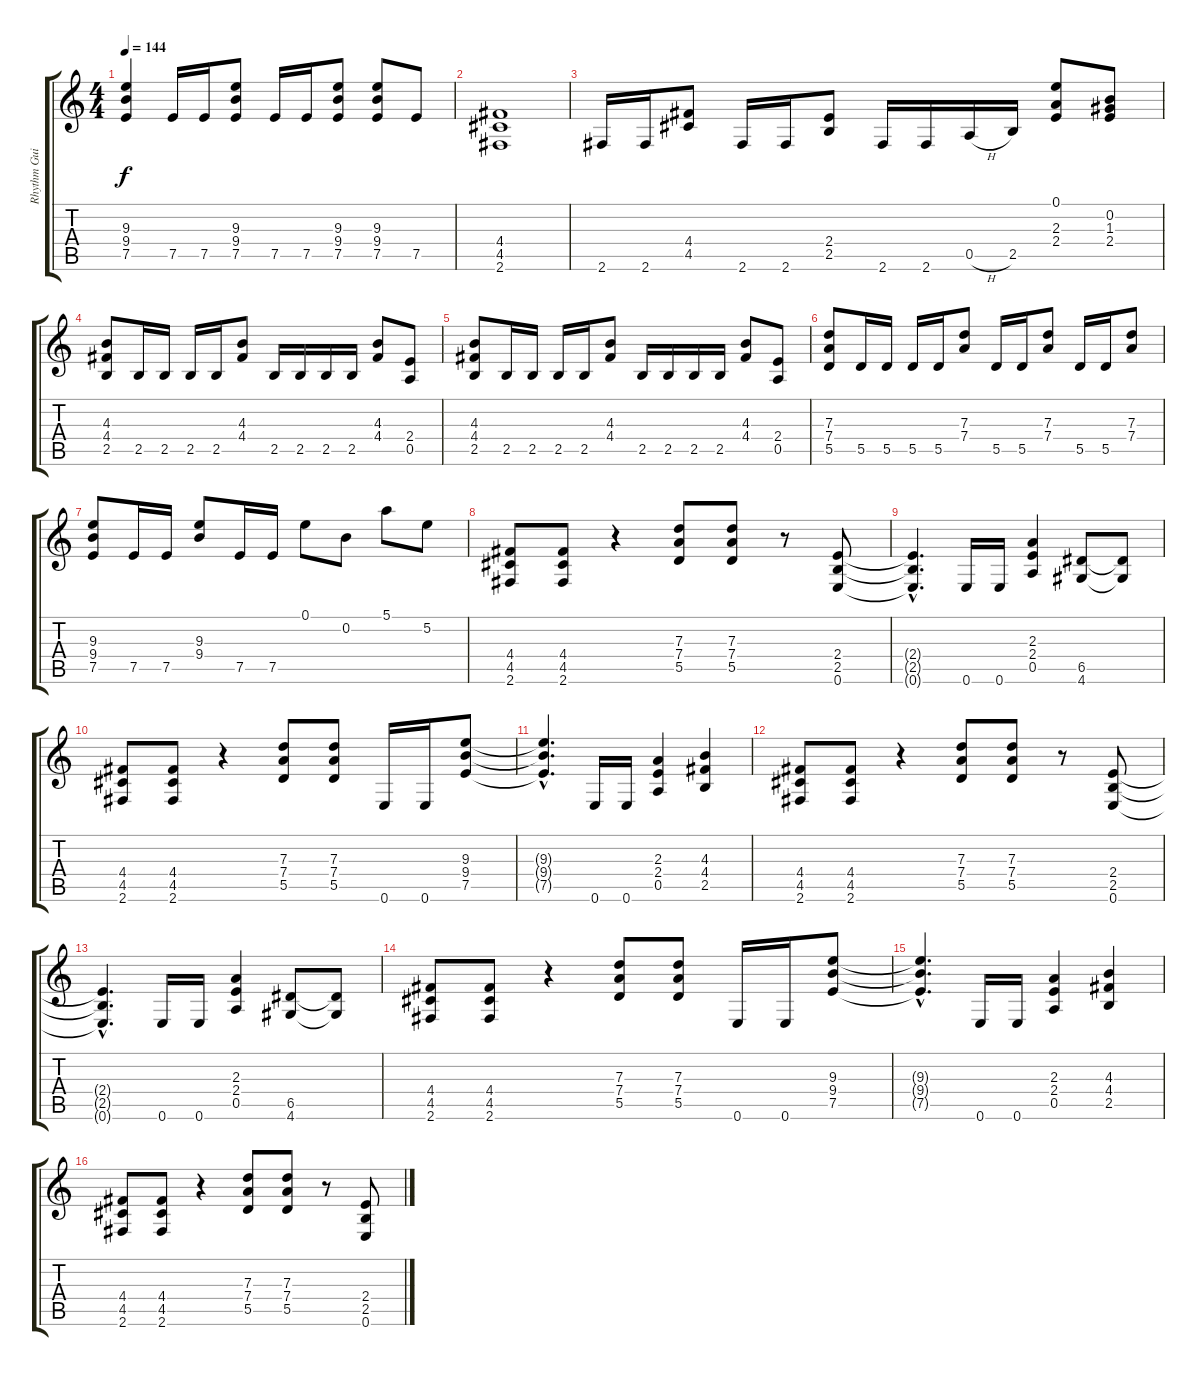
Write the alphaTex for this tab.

\track ("Rhythm Guitar" "Rhythm Gui") {instrument distortionguitar}
\staff {score tabs}
\tuning (E4 B3 G3 D3 A2 E2) {hide}
\ts (4 4)
\tempo 144
\clef g2
\ks c
(9.3 9.4 7.5).4{dy f} 7.5.16 7.5.16 (9.3 9.4 7.5).8 7.5.16 7.5.16 (9.3 9.4 7.5).8 (9.3 9.4 7.5).8 7.5.8 |
(4.4 4.5 2.6).1 |
2.6.16 2.6.16 (4.4 4.5).8 2.6.16 2.6.16 (2.4 2.5).8 2.6.16 2.6.16 0.5{h}.16 2.5.16 (0.1 2.3 2.4).8 (0.2 1.3 2.4).8 |
(4.3 4.4 2.5).8 2.5.16 2.5.16 2.5.16 2.5.16 (4.3 4.4).8 2.5.16 2.5.16 2.5.16 2.5.16 (4.3 4.4).8 (2.4 0.5).8 |
(4.3 4.4 2.5).8 2.5.16 2.5.16 2.5.16 2.5.16 (4.3 4.4).8 2.5.16 2.5.16 2.5.16 2.5.16 (4.3 4.4).8 (2.4 0.5).8 |
(7.3 7.4 5.5).8 5.5.16 5.5.16 5.5.16 5.5.16 (7.3 7.4).8 5.5.16 5.5.16 (7.3 7.4).8 5.5.16 5.5.16 (7.3 7.4).8 |
(9.3 9.4 7.5).8 7.5.16 7.5.16 (9.3 9.4).8 7.5.16 7.5.16 0.1.8 0.2.8 5.1.8 5.2.8 |
(4.4 4.5 2.6).8 (4.4 4.5 2.6).8 r.4 (7.3 7.4 5.5).8 (7.3 7.4 5.5).8 r.8 (2.4 2.5 0.6).8 |
(2.4{hac t} 2.5{hac t} 0.6{hac t}).4{d} 0.6.16 0.6.16 (2.3 2.4 0.5).4 (6.5 4.6).8 (6.5{t} 4.6{t}).8 |
(4.4 4.5 2.6).8 (4.4 4.5 2.6).8 r.4 (7.3 7.4 5.5).8 (7.3 7.4 5.5).8 0.6.16 0.6.16 (9.3 9.4 7.5).8 |
(9.3{hac t} 9.4{hac t} 7.5{hac t}).4{d} 0.6.16 0.6.16 (2.3 2.4 0.5).4 (4.3 4.4 2.5).4 |
(4.4 4.5 2.6).8 (4.4 4.5 2.6).8 r.4 (7.3 7.4 5.5).8 (7.3 7.4 5.5).8 r.8 (2.4 2.5 0.6).8 |
(2.4{hac t} 2.5{hac t} 0.6{hac t}).4{d} 0.6.16 0.6.16 (2.3 2.4 0.5).4 (6.5 4.6).8 (6.5{t} 4.6{t}).8 |
(4.4 4.5 2.6).8 (4.4 4.5 2.6).8 r.4 (7.3 7.4 5.5).8 (7.3 7.4 5.5).8 0.6.16 0.6.16 (9.3 9.4 7.5).8 |
(9.3{hac t} 9.4{hac t} 7.5{hac t}).4{d} 0.6.16 0.6.16 (2.3 2.4 0.5).4 (4.3 4.4 2.5).4 |
(4.4 4.5 2.6).8 (4.4 4.5 2.6).8 r.4 (7.3 7.4 5.5).8 (7.3 7.4 5.5).8 r.8 (2.4 2.5 0.6).8
